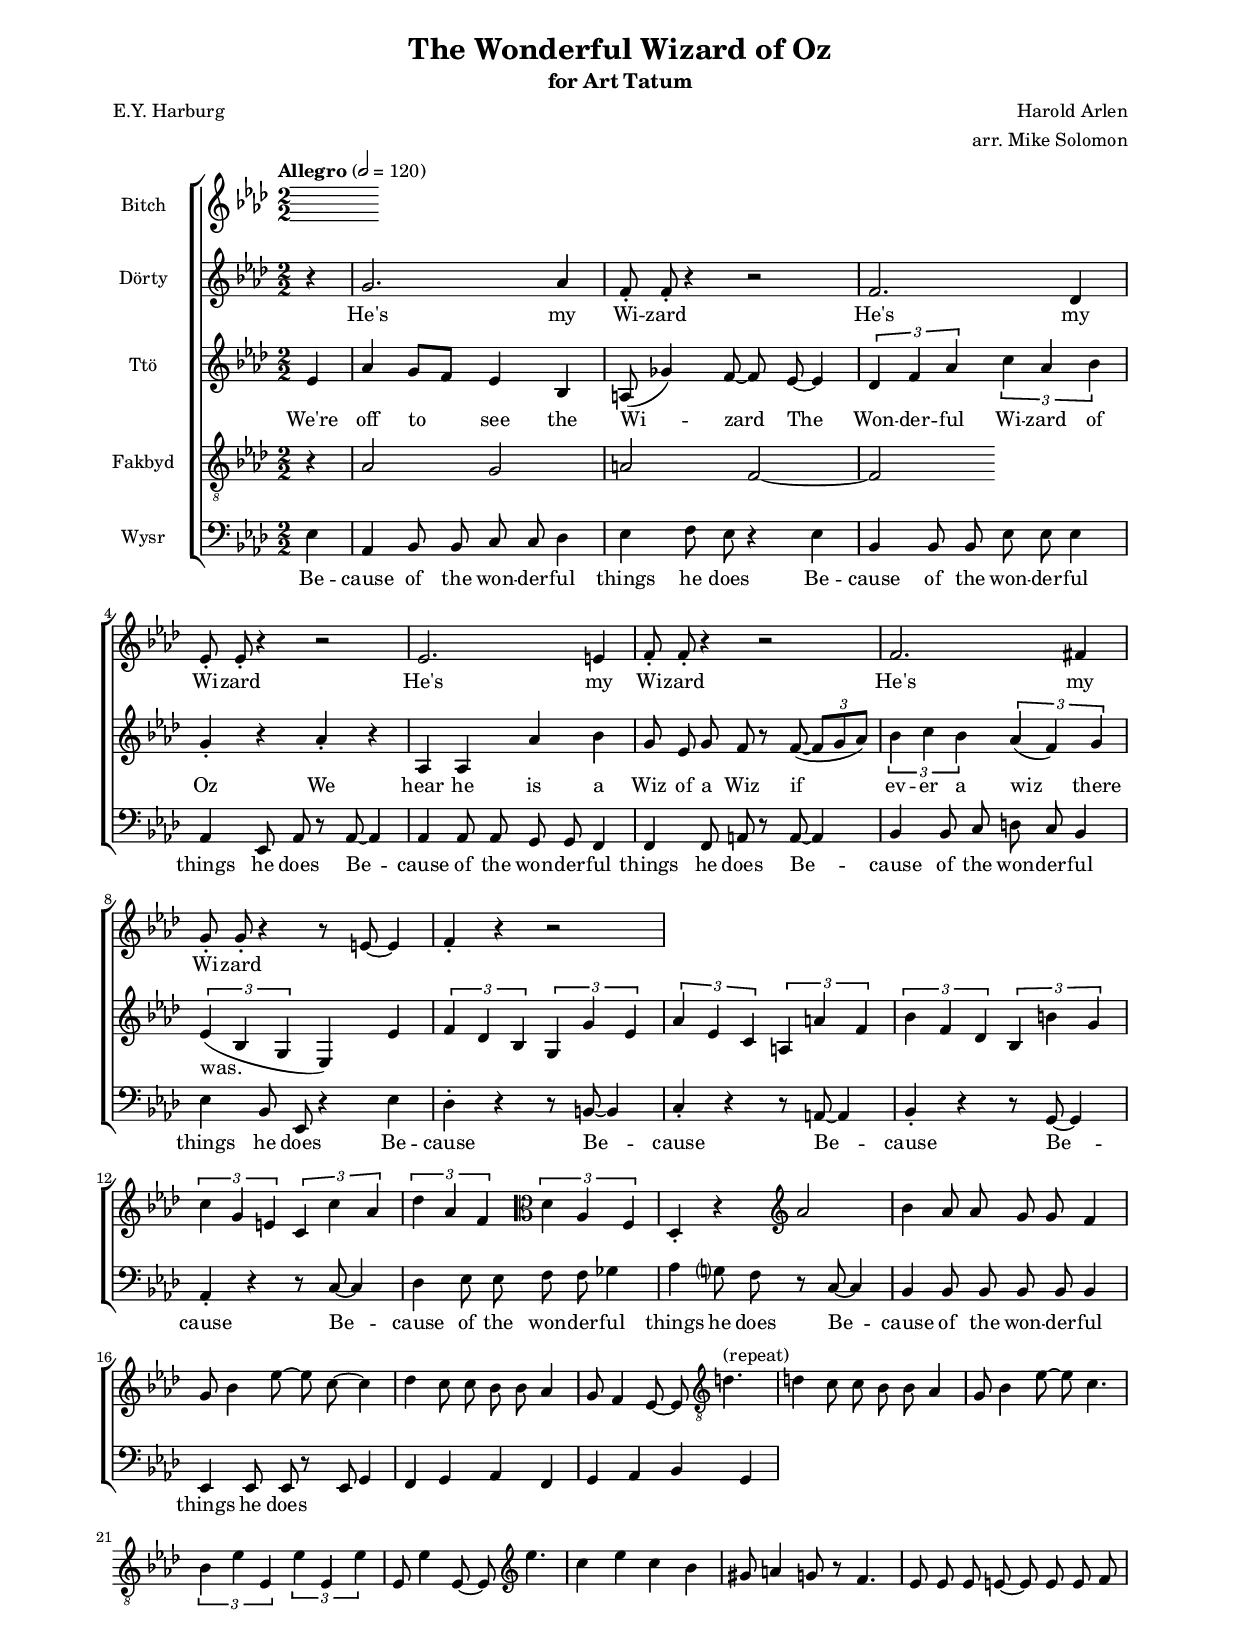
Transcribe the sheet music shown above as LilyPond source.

\version "2.17.0"
\include "defs-devel.ly"
\paper {
  footnote-separator-markup = \markup { \column { " "\override #`(span-factor . 1/5) { \draw-hline } }}
  footnote-padding = 5\mm
  top-system-spacing = #'((basic-distance . 1) (minimum-distance . 0) (padding . 1) (stretchability . 40))
  bottom-system-spacing = #'((basic-distance . 1) (minimum-distance . 0) (padding . 1) (stretchability . 50))
  ragged-right = ##f
  left-margin = 0.75\in
  right-margin = 0.75\in
  top-margin = 0.5\in
  bottom-margin = 0.6\in
  ragged-last-bottom = ##f
  %max-systems-per-page = #2
}

#(ly:set-option 'point-and-click #f)

MyRed = \Red
MyBlack = \Black
myred = \once \override NoteHead.color = #red
myblack = \revert NoteHead.color
%MyRed = \revert NoteHead.color
%MyBlack = \revert NoteHead.color
%myred = \revert NoteHead.color
%myblack = \revert NoteHead.color

\header {
  title = "The Wonderful Wizard of Oz" %(1)"
  subtitle = \markup { for Art Tatum }
  composer = "Harold Arlen"
  poet = "E.Y. Harburg"
  arranger = "arr. Mike Solomon"
}

nothing = {}

marks = {
  \time 2/2
  \tempo "Allegro" 2=120
  \partial 4
}

prefatoryMatter = {
  \key aes \major
  #(set-accidental-style 'modern-cautionary)
}

soprano = \relative c'' { \autoBeamOff
  \prefatoryMatter
  %r4 |
  %r4 ees2 des4 |
  %c4 \lo r8 \sh c ~ \lod c4. \sh bes8 ~ |
  %\lo bes \sh aes ~ \lo aes \sh r aes2 |
  %g4 f ~ %\lo r8 \sh f ~ f4 ~ |
      %  \lo f8 ees4 \sh des8 ~ \lo des8 \sh r8
  %f2 | r2. f4 ~ |
  %f ees des \lo r8 \sh ges8 ~ |
  %\lod ges4. \lo f8 ~ \sh f ees4 \sh r8 |
  %g2 f4 ees
}

sopranoWords = \lyricmode {
  \repeat unfold 6 { Oh, the Wiz }
}

mezzo = \relative c'' { \autoBeamOff
  \prefatoryMatter
  r4 |
  g2. aes4 |
  \lo f8-. \sh f8-. r4 r2 |
  f2. des4 |
  \lo ees8-. \sh ees8-. r4 r2 |
  ees2. e4 |
  \lo f8-. \sh f8-. r4 r2 |
  f2. fis4 |
  \lo g8-. \sh g8-. r4 \lo r8 \sh e ~ e4 |
  f-. r r2 |
}

mezzoWords = \lyricmode {
  \repeat unfold 4 { He's my Wi -- zard }
}

alto = \relative c' { \autoBeamOff
  \prefatoryMatter
  %\clef alto 
  ees4 |
  aes4 g8 [ f ] ees4 bes |
  \lo a8 ( ges'4 ) \sh f8 ~ \lo f \sh ees ~ ees4 |
  \times 2/3 { des f aes } \times 2/3 { c aes bes } |
  g-. r aes-. r |
  aes, aes aes' bes |
  \lo g8 \sh ees \lo g \sh f \lo r8 \sh f ~ ( \times 2/3 { f [ g aes ) ] } |
  \times 2/3 { bes4 c bes } \times 2/3 { aes ( f ) g } |
  \times 2/3 { ees ( bes g } ees ) ees' |
  \times 2/3 { f des bes } \times 2/3 { g g' ees } |
  \times 2/3 { aes ees c } \times 2/3 { a a' f } |
  \times 2/3 { bes f des } \times 2/3 { bes b' g } |
  \times 2/3 { c g e } \times 2/3 { c c' aes } |
  \times 2/3 { des aes f } \clef alto \times 2/3 { des aes f } |
  des-. r \clef treble aes''2 |
  bes4 aes8 aes g g f4 |
  g8 bes4 ees8 ~ ees c ~ c4 |
  des4 c8 c bes bes aes4 |
  g8 f4 ees8 ~ ees8 \clef "treble_8" d4.^"(repeat)" |
  d4 c8 c bes bes aes4
  g8 bes4 ees8 ~ ees8 c4. |
  \times 2/3 { bes4 ees ees, } \times 2/3 { ees' ees, ees' } |
  ees,8 ees'4 ees,8 ~ ees \clef treble ees''4. |
  c4 ees c bes |
  gis8 a4 g8 r8 f4. |
  ees8 ees ees e ~ e e e f
}

altoWords = \lyricmode {
  We're off to see the Wi -- zard
  The Won -- der -- ful Wi -- zard of Oz
  We hear he is a Wiz of a Wiz if ev -- er a wiz there was.  
}

tenor = \relative c' {
  \autoBeamOff
  \prefatoryMatter
  \clef "treble_8"
  r4 |
  aes2 g |
  a f ~ |
  f
}

tenorWords = \lyricmode {
}

bass = \relative c { \autoBeamOff
  \prefatoryMatter
  \clef bass
  ees4 |
  aes,4 \lo bes8 \sh bes \lo c \sh c des4 |
  ees \lo f \sh ees r4 ees |
  bes4 \lo bes8 \sh bes \lo ees \sh ees ees4 |
  aes, \lo ees \sh aes \lo r8 \sh aes8 ~ aes4 |
  aes4 \lo aes8 \sh aes \lo g \sh g f4 |
  f4 \lo f8 \sh a \lo r \sh a ~ a4 |
  bes4 \lo bes8 \sh c \lo d \sh c bes4 |
  ees4 \lo bes8 \sh ees, r4 ees' |
  des4-. r \lo r8 \sh b ~ b4 |
  c4-. r \lo r8 \sh a ~ a4 |
  bes4-. r \lo r8 \sh g ~ g4 |
  aes4-. r \lo r8 \sh c ~ c4 |
  des4 \lo ees8 \sh ees \lo f \sh f ges4 |
  aes4 \lo g8 \sh f \lo r \sh c ~ c4 |
  bes4 \lo bes8 \sh bes \lo bes \sh bes bes4 |
  ees,4 \lo ees8 \sh ees \lo r \sh ees g4 |
  f g aes f |
  g aes bes g |
}

bassWords = \lyricmode {
  \repeat unfold 4 { Be -- cause of the won -- der -- ful things he does }
  \repeat unfold 4 { Be -- cause }
  Be -- cause of the won -- der -- ful things he does
  Be -- cause of the won -- der -- ful things he does
}

%%% SCORE
#(set-global-staff-size 16)

\score {
  \new ChoirStaff <<
    \new Staff \with { instrumentName = \bitchName %shortInstrumentName = #"M."
} <<
      \new Voice = "soprano" { << { \numericTimeSignature
        \soprano
      } {
        \marks
      } {
        \nothing
      }>> }
      \new Lyrics \lyricsto "soprano" {
        \sopranoWords
      }
    >>
    \new Staff \with { instrumentName = \dortyName %shortInstrumentName = #"E."
} <<
      \new Voice = "mezzo" { << { \numericTimeSignature
        \mezzo
      } {
        \nothing
      } >> }
      \new Lyrics \lyricsto "mezzo" {
        \mezzoWords
      }
    >>
    \new Staff \with { instrumentName = \ttoName %shortInstrumentName = #"Mk."
} <<
      \new Voice = "alto" { << { \numericTimeSignature
        \alto
      } {
        \nothing
      } >> }
      \new Lyrics \lyricsto "alto" {
        \altoWords
      }
    >>
    \new Staff \with { instrumentName = \fakbydName %shortInstrumentName = #"R."
} <<
      \new Voice = "tenor" { << { \numericTimeSignature
        \tenor
      } {
        \nothing
      } >> }
      \new Lyrics \lyricsto "tenor" {
        \tenorWords
      }
    >>
    \new Staff \with { instrumentName = \wysrName %shortInstrumentName = #"P." %\markup { \concat { E \super u . } }
} <<
      \new Voice = "bass" { << { \numericTimeSignature
        \bass
      } {
        \nothing
      } >> }
      \new Lyrics \lyricsto "bass" {
        \bassWords
      }
    >>
  >>
  \layout {
    \context {
      \Voice
      \override TextScript #'layer = #6
      \override NoteHead #'layer = #7
      \override Glissando #'breakable = ##t
      \override TupletNumber #'breakable = ##t
      \override TupletBracket #'breakable = ##t
      \remove "Forbid_line_break_engraver"
    }
    \context {
      \Staff
      \consists "Metronome_mark_engraver"
      \override TimeSignature #'style = #'numbered
      \override StaffSymbol #'layer = #4
      \override TimeSignature #'layer = #3
      \override TimeSignature #'whiteout = ##t
    }
    \context {
      \Lyrics
      %\override LyricText #'whiteout = ##t
      \override LyricText #'layer = #6
    }
    \context {
      \Score
      \remove "Metronome_mark_engraver"
      \override NonMusicalPaperColumn #'allow-loose-spacing = ##f
    }
  }
}

%{
%%% piano redux
#(set-global-staff-size 20)

\score {
  \new PianoStaff <<
    \new Staff <<
      \new Voice = "1" { \voiceOne << \soprano \marks >> }
      \new Voice = "2" { \voiceTwo \mezzo }
      \new Voice = "3" { \voiceThree \alto }
    >>
    \new Staff <<
      \new Voice = "4" { \voiceOne \tenor }
      \new Voice = "5" { \voiceTwo \bass }
    >>
  >>
  \layout {
    \context {
      \Voice
      \override TextScript #'layer = #6
      \override NoteHead #'layer = #7
      \override Glissando #'breakable = ##t
      \override TupletNumber #'breakable = ##t
      \override TupletBracket #'breakable = ##t
      \remove "Forbid_line_break_engraver"
    }
    \context {
      \Staff
      \consists "Metronome_mark_engraver"
      \override TimeSignature #'style = #'numbered
      \override StaffSymbol #'layer = #4
      \override TimeSignature #'layer = #3
      \override TimeSignature #'whiteout = ##t
    }
    \context {
      \Lyrics
      %\override LyricText #'whiteout = ##t
      \override LyricText #'layer = #6
    }
    \context {
      \Score
      \remove "Metronome_mark_engraver"
      \override NonMusicalPaperColumn #'allow-loose-spacing = ##f
    }
  }
}
%}
%%% MIDI

\score {
  \new ChoirStaff <<
    \new Staff \with { instrumentName = \bitchName %shortInstrumentName = #"M."
} <<
      \new Voice = "soprano" { << { \numericTimeSignature
        \soprano
      } {
        \marks
      } >> }
      \new Lyrics \lyricsto "soprano" {
        \sopranoWords
      }
    >>
    \new Staff \with { instrumentName = \dortyName %shortInstrumentName = #"E."
} <<
      \new Voice = "mezzo" { \numericTimeSignature
        \mezzo
      }
      \new Lyrics \lyricsto "mezzo" {
        \mezzoWords
      }
    >>
    \new Staff \with { instrumentName = \ttoName %shortInstrumentName = #"Mk."
} <<
      \new Voice = "alto" { \numericTimeSignature
        \alto
      }
      \new Lyrics \lyricsto "alto" {
        \altoWords
      }
    >>
    \new Staff \with { instrumentName = \fakbydName %shortInstrumentName = #"R."
} <<
      \new Voice = "tenor" { \numericTimeSignature
        \tenor
      }
      \new Lyrics \lyricsto "tenor" {
        \tenorWords
      }
    >>
    \new Staff \with { instrumentName = \wysrName %shortInstrumentName = #"P." %\markup { \concat { E \super u . } }
} <<
      \new Voice = "bass" { \numericTimeSignature
        \bass
      }
      \new Lyrics \lyricsto "bass" {
        \bassWords
      }
    >>
  >>
  \midi {}
}
